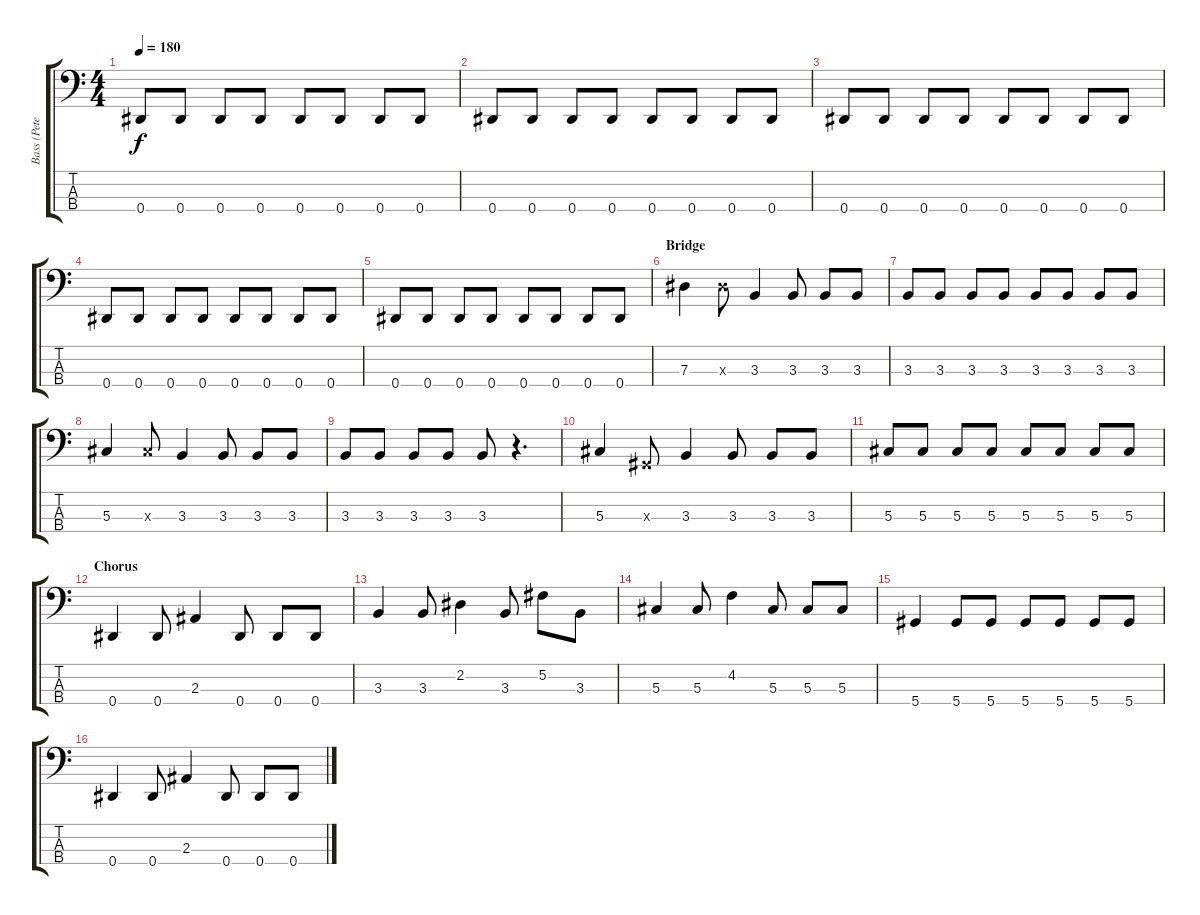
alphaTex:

\track ("Bass (Peter London)" "Bass (Pete") {instrument electricbasspick}
\staff {score tabs}
\tuning (Gb2 Db2 Ab1 Eb1) {hide}
\ts (4 4)
\tempo 180
\clef f4
\ks c
0.4.8{dy f} 0.4.8 0.4.8 0.4.8 0.4.8 0.4.8 0.4.8 0.4.8 |
0.4.8 0.4.8 0.4.8 0.4.8 0.4.8 0.4.8 0.4.8 0.4.8 |
0.4.8 0.4.8 0.4.8 0.4.8 0.4.8 0.4.8 0.4.8 0.4.8 |
0.4.8 0.4.8 0.4.8 0.4.8 0.4.8 0.4.8 0.4.8 0.4.8 |
0.4.8 0.4.8 0.4.8 0.4.8 0.4.8 0.4.8 0.4.8 0.4.8 |
\section ("" "Bridge")
7.3.4 7.3{x}.8 3.3.4 3.3.8 3.3.8 3.3.8 |
3.3.8 3.3.8 3.3.8 3.3.8 3.3.8 3.3.8 3.3.8 3.3.8 |
5.3.4 5.3{x}.8 3.3.4 3.3.8 3.3.8 3.3.8 |
3.3.8 3.3.8 3.3.8 3.3.8 3.3.8 r.4{d} |
5.3.4 0.3{x}.8 3.3.4 3.3.8 3.3.8 3.3.8 |
5.3.8 5.3.8 5.3.8 5.3.8 5.3.8 5.3.8 5.3.8 5.3.8 |
\section ("" "Chorus")
0.4.4 0.4.8 2.3.4 0.4.8 0.4.8 0.4.8 |
3.3.4 3.3.8 2.2.4 3.3.8 5.2.8 3.3.8 |
5.3.4 5.3.8 4.2.4 5.3.8 5.3.8 5.3.8 |
5.4.4 5.4.8 5.4.8 5.4.8 5.4.8 5.4.8 5.4.8 |
0.4.4 0.4.8 2.3.4 0.4.8 0.4.8 0.4.8
